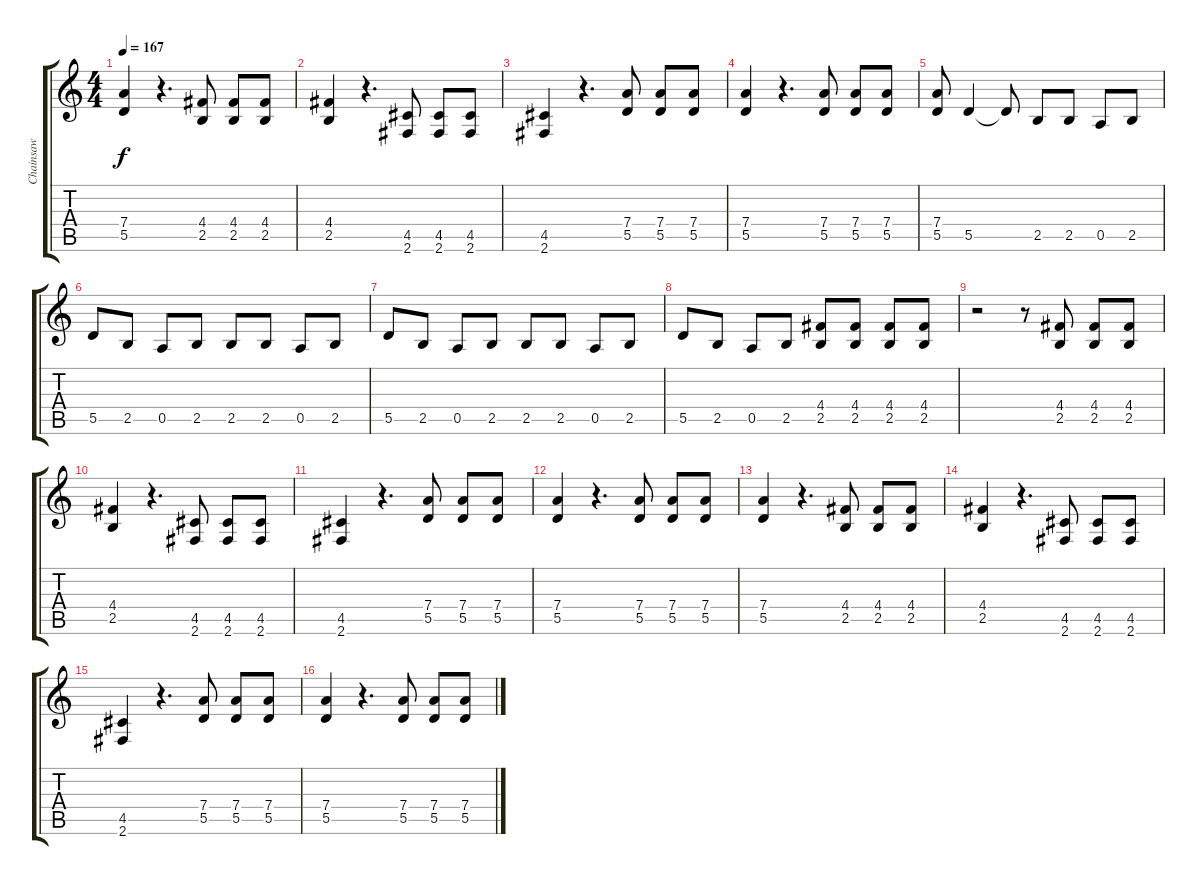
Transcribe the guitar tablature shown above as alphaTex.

\track ("Chainsaw" "Chainsaw") {instrument overdrivenguitar}
\staff {score tabs}
\tuning (E4 B3 G3 D3 A2 E2) {hide}
\ts (4 4)
\tempo 167
\clef g2
\ks c
(7.4 5.5).4{dy f} r.4{d} (4.4 2.5).8 (4.4 2.5).8 (4.4 2.5).8 |
(4.4 2.5).4 r.4{d} (4.5 2.6).8 (4.5 2.6).8 (4.5 2.6).8 |
(4.5 2.6).4 r.4{d} (7.4 5.5).8 (7.4 5.5).8 (7.4 5.5).8 |
(7.4 5.5).4 r.4{d} (7.4 5.5).8 (7.4 5.5).8 (7.4 5.5).8 |
(7.4 5.5).8 5.5.4 5.5{t}.8 2.5.8 2.5.8 0.5.8 2.5.8 |
5.5.8 2.5.8 0.5.8 2.5.8 2.5.8 2.5.8 0.5.8 2.5.8 |
5.5.8 2.5.8 0.5.8 2.5.8 2.5.8 2.5.8 0.5.8 2.5.8 |
5.5.8 2.5.8 0.5.8 2.5.8 (4.4 2.5).8 (4.4 2.5).8 (4.4 2.5).8 (4.4 2.5).8 |
r.2 r.8 (4.4 2.5).8 (4.4 2.5).8 (4.4 2.5).8 |
(4.4 2.5).4 r.4{d} (4.5 2.6).8 (4.5 2.6).8 (4.5 2.6).8 |
(4.5 2.6).4 r.4{d} (7.4 5.5).8 (7.4 5.5).8 (7.4 5.5).8 |
(7.4 5.5).4 r.4{d} (7.4 5.5).8 (7.4 5.5).8 (7.4 5.5).8 |
(7.4 5.5).4 r.4{d} (4.4 2.5).8 (4.4 2.5).8 (4.4 2.5).8 |
(4.4 2.5).4 r.4{d} (4.5 2.6).8 (4.5 2.6).8 (4.5 2.6).8 |
(4.5 2.6).4 r.4{d} (7.4 5.5).8 (7.4 5.5).8 (7.4 5.5).8 |
(7.4 5.5).4 r.4{d} (7.4 5.5).8 (7.4 5.5).8 (7.4 5.5).8
